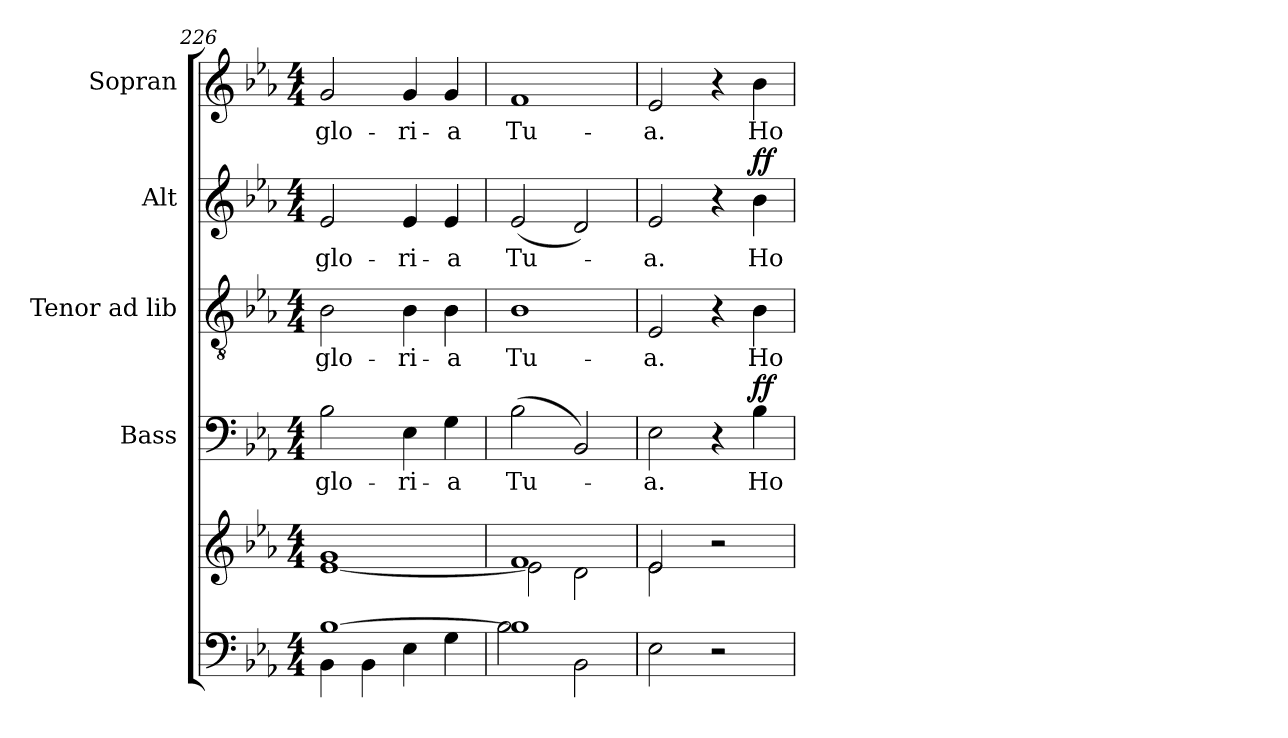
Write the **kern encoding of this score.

**kern	**kern	**kern	**text	**dynam	**kern	**text	**kern	**text	**dynam	**kern	**text
*part5	*part5	*part4	*part4	*part4	*part3	*part3	*part2	*part2	*part2	*part1	*part1
*staff6	*staff5	*staff4	*staff4	*staff4	*staff3	*staff3	*staff2	*staff2	*staff2	*staff1	*staff1
*	*	*I"Bass	*	*	*I"Tenor ad lib	*	*I"Alt	*	*	*I"Sopran	*
*	*	*I'B	*	*	*I'T	*	*I'A	*	*	*I'S	*
*clefF4	*clefG2	*clefF4	*	*	*clefGv2	*	*clefG2	*	*	*clefG2	*
*k[b-e-a-]	*k[b-e-a-]	*k[b-e-a-]	*	*	*k[b-e-a-]	*	*k[b-e-a-]	*	*	*k[b-e-a-]	*
*E-:	*E-:	*E-:	*	*	*E-:	*	*E-:	*	*	*E-:	*
*M4/4	*M4/4	*M4/4	*	*	*M4/4	*	*M4/4	*	*	*M4/4	*
=226	=226	=226	=226	=226	=226	=226	=226	=226	=226	=226	=226
*^	*^	*	*	*	*	*	*	*	*	*	*
!	!	!	!	!	!LO:LY:b	!	!	!LO:LY:b	!	!LO:LY:b	!	!	!LO:LY:b
[>1B-	4BB-\	1g	[<1e-	2B-\	glo-	.	2B-\	glo-	2e-/	glo-	.	2g/	glo-
.	4BB-\	.	.	.	.	.	.	.	.	.	.	.	.
!	!	!	!	!	!LO:LY:b	!	!	!LO:LY:b	!	!LO:LY:b	!	!	!LO:LY:b
.	4E-\	.	.	4E-\	-ri-	.	4B-\	-ri-	4e-/	-ri-	.	4g/	-ri-
!	!	!	!	!	!LO:LY:b	!	!	!LO:LY:b	!	!LO:LY:b	!	!	!LO:LY:b
.	4G\	.	.	4G\	-a	.	4B-\	-a	4e-/	-a	.	4g/	-a
=227	=227	=227	=227	=227	=227	=227	=227	=227	=227	=227	=227	=227	=227
!	!	!	!	!	!LO:LY:b	!	!	!LO:LY:b	!	!LO:LY:b	!	!	!LO:LY:b
1B-]	2B-\	1f	2e-\]	(>2B-\	Tu-	.	1B-	Tu-	(<2e-/	Tu-	.	1f	Tu-
.	2BB-\	.	2d\	2BB-/)	.	.	.	.	2d/)	.	.	.	.
=228	=228	=228	=228	=228	=228	=228	=228	=228	=228	=228	=228	=228	=228
!	!	!	!	!	!LO:LY:b	!	!	!LO:LY:b	!	!LO:LY:b	!	!	!LO:LY:b
*v	*v	*	*	*	*	*	*	*	*	*	*	*	*
2E-\	2e-/	2e-\	2E-\	-a.	.	2E-/	-a.	2e-/	-a.	.	2e-/	-a.
2r	2r	2ryy	4r	.	.	4r	.	4r	.	.	4r	.
!	!	!	!	!LO:LY:b	!LO:DY:a	!	!LO:LY:b	!	!LO:LY:b	!LO:DY:a	!	!LO:LY:b
.	.	.	4B-\	Ho-	ff	4B-\	Ho-	4b-\	Ho-	ff	4b-\	Ho-
*	*v	*v	*	*	*	*	*	*	*	*	*	*
=	=	=	=	=	=	=	=	=	=	=	=
*-	*-	*-	*-	*-	*-	*-	*-	*-	*-	*-	*-
